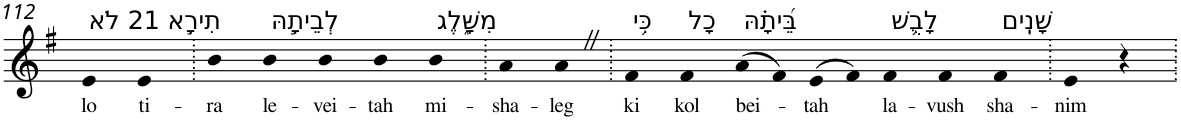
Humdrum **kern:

**kern	**text
*part1	*part1
*staff1	*staff1
*I"Piano	*
*I'Pno	*
!!LO:PB:g=z
*clefG2	*
*k[f#]	*
*G:	*
=112	=112
!LO:TX:a:t=21 לֹא	!
!	!LO:LY:b
4e	lo
!LO:TX:a:t=תִירָ֣א	!
!	!LO:LY:b
4e	ti-
=113.	=113.
!	!LO:LY:b
4b	-ra
!LO:TX:a:t=לְבֵיתָ֣הּ	!
!	!LO:LY:b
4b	le-
!	!LO:LY:b
4b	-vei-
!	!LO:LY:b
4b	-tah
!LO:TX:a:t=מִשָּׁ֑לֶג	!
!	!LO:LY:b
4b	mi-
=114.	=114.
!	!LO:LY:b
4a	-sha-
!	!LO:LY:b
4aZ	-leg
=115.	=115.
!LO:TX:a:t=כִּ֥י	!
!	!LO:LY:b
4f#	ki
!LO:TX:a:t=כָל	!
!	!LO:LY:b
4f#	kol
!LO:TX:a:t=בֵּ֝יתָ֗הּ	!
!	!LO:LY:b
(>8a	bei-
8f#)	.
!	!LO:LY:b
(>8e	-tah
8f#)	.
!LO:TX:a:t=לָבֻ֥שׁ	!
!	!LO:LY:b
4f#	la-
!	!LO:LY:b
4f#	-vush
!LO:TX:a:t=שָׁנִֽים	!
!	!LO:LY:b
4f#	sha-
=116.	=116.
!	!LO:LY:b
4e	-nim
4r	.
=.	=.
*-	*-
